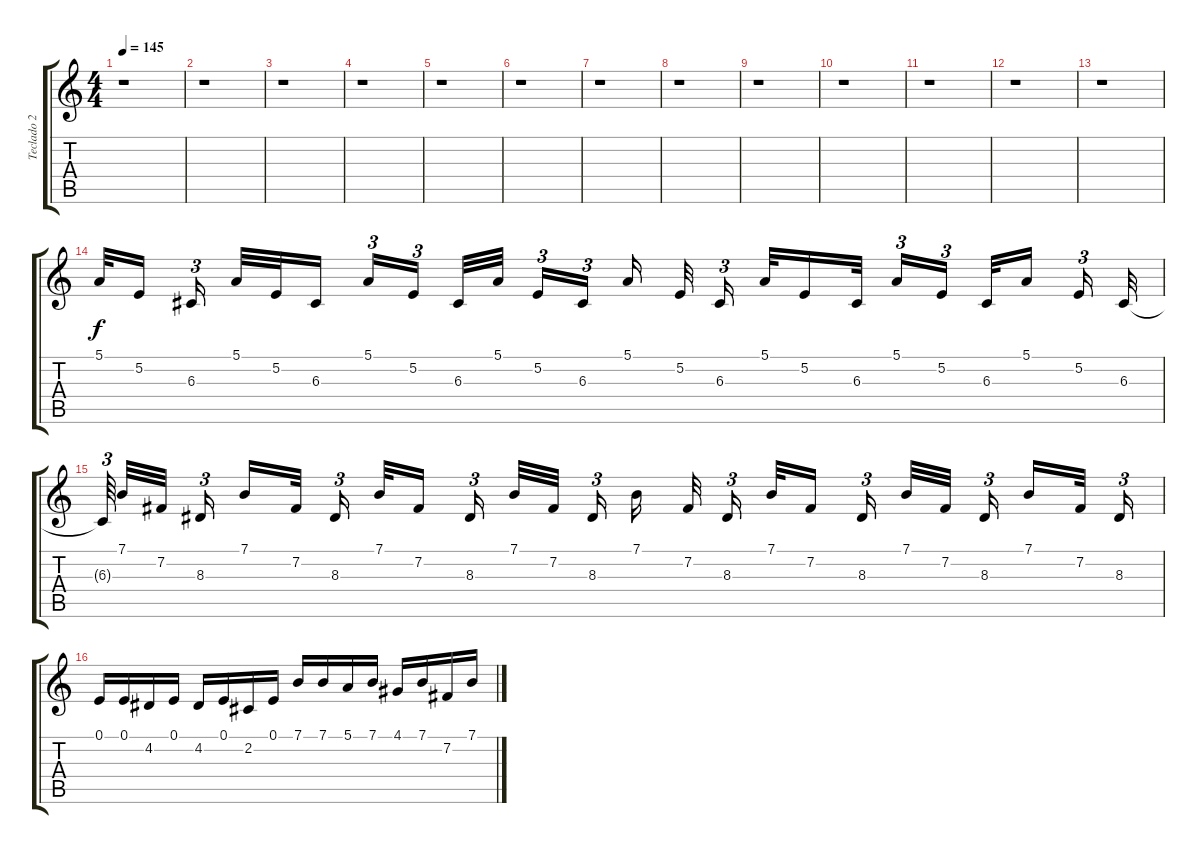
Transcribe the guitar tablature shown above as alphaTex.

\track ("Teclado 2" "Teclado 2") {instrument stringensemble1}
\staff {score tabs}
\tuning (E4 B3 G3 D3 A2 E2) {hide}
\ts (4 4)
\tempo 145
\clef g2
\ks c
r.1{dy f} |
r.1 |
r.1 |
r.1 |
r.1 |
r.1 |
r.1 |
r.1 |
r.1 |
r.1 |
r.1 |
r.1 |
r.1 |
5.1.32 5.2.16 6.3.16{tu (3 2)} 5.1.32 5.2.32 6.3.16 5.1.16{tu (3 2)} 5.2.16{tu (3 2)} 6.3.32 5.1.32 5.2.16{tu (3 2)} 6.3.16{tu (3 2)} 5.1.16 5.2.32 6.3.16{tu (3 2)} 5.1.32 5.2.16 6.3.32 5.1.16{tu (3 2)} 5.2.16{tu (3 2)} 6.3.32 5.1.16 5.2.16{tu (3 2)} 6.3.32 |
6.3{t}.64{tu (3 2)} 7.1.32 7.2.32 8.3.16{tu (3 2)} 7.1.16 7.2.32 8.3.16{tu (3 2)} 7.1.32 7.2.16 8.3.16{tu (3 2)} 7.1.32 7.2.32 8.3.16{tu (3 2)} 7.1.16 7.2.32 8.3.16{tu (3 2)} 7.1.32 7.2.16 8.3.16{tu (3 2)} 7.1.32 7.2.32 8.3.16{tu (3 2)} 7.1.16 7.2.32 8.3.16{tu (3 2)} |
0.1.16 0.1.16 4.2.16 0.1.16 4.2.16 0.1.16 2.2.16 0.1.16 7.1.16 7.1.16 5.1.16 7.1.16 4.1.16 7.1.16 7.2.16 7.1.16
